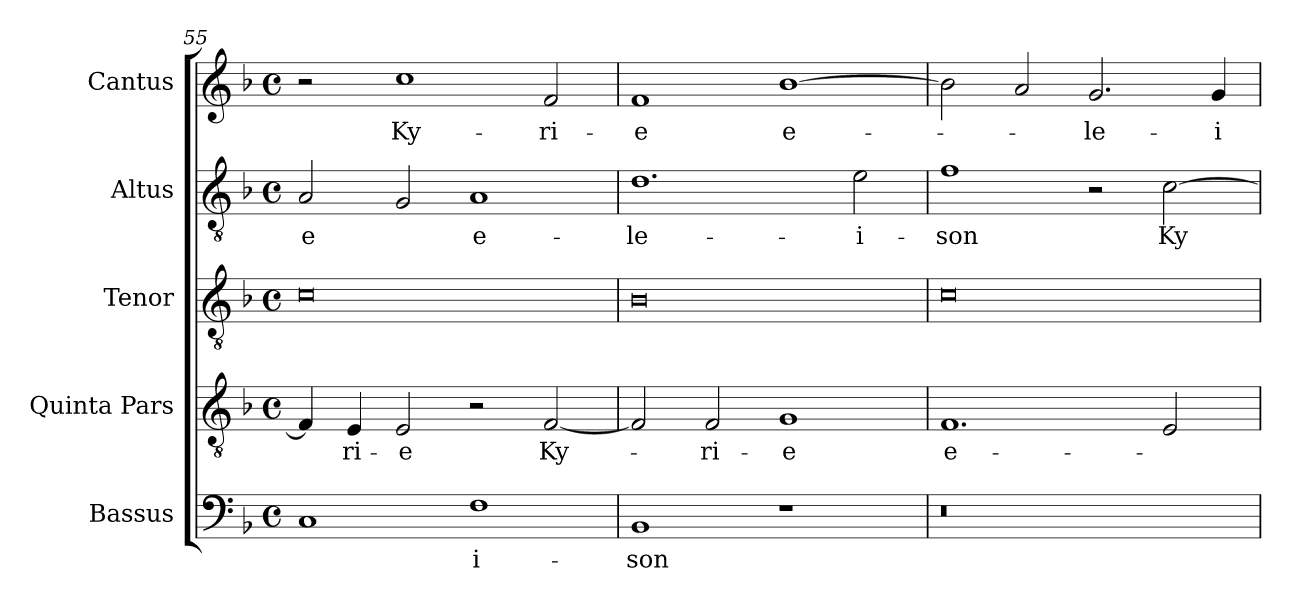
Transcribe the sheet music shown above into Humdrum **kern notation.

**kern	**text	**kern	**text	**kern	**kern	**text	**kern	**text
*part5	*part5	*part4	*part4	*part3	*part2	*part2	*part1	*part1
*staff5	*staff5	*staff4	*staff4	*staff3	*staff2	*staff2	*staff1	*staff1
*I"Bassus	*	*I"Quinta Pars	*	*I"Tenor	*I"Altus	*	*I"Cantus	*
*I'B.	*	*I'Q.P.	*	*I'T.	*I'A.	*	*I'C.	*
*clefF4	*	*clefGv2	*	*clefGv2	*clefGv2	*	*clefG2	*
*k[b-]	*	*k[b-]	*	*k[b-]	*k[b-]	*	*k[b-]	*
*F:	*	*F:	*	*F:	*F:	*	*F:	*
*M4/4	*	*M4/4	*	*M4/4	*M4/4	*	*M4/4	*
*met(c)	*	*met(c)	*	*met(c)	*met(c)	*	*met(c)	*
=55	=55	=55	=55	=55	=55	=55	=55	=55
!	!	!	!	!	!	!LO:LY:b:cj	!	!
1C	.	4F/]	.	0c	2A/	-e	2r	.
!	!	!	!LO:LY:b:cj	!	!	!	!	!
.	.	4E/	-ri-	.	.	.	.	.
!	!	!	!LO:LY:b:cj	!	!	!	!	!LO:LY:b:cj
.	.	2E/	-e	.	2G/	.	1cc	Ky-
!	!LO:LY:b:cj	!	!	!	!	!LO:LY:b:cj	!	!
1F	-i-	2r	.	.	1A	e-	.	.
!	!	!	!LO:LY:b:cj	!	!	!	!	!LO:LY:b:cj
.	.	[<2F/	Ky-	.	.	.	2f/	-ri-
=56	=56	=56	=56	=56	=56	=56	=56	=56
!	!LO:LY:b:cj	!	!	!	!	!LO:LY:b:cj	!	!LO:LY:b:cj
1BB-	-son	2F/]	.	0B-	1.d	-le-	1f	-e
!	!	!	!LO:LY:b:cj	!	!	!	!	!
.	.	2F/	-ri-	.	.	.	.	.
!	!	!	!LO:LY:b:cj	!	!	!	!	!LO:LY:b:rj
1r	.	1G	-e	.	.	.	[>1b-	e-
!	!	!	!	!	!	!LO:LY:b:cj	!	!
.	.	.	.	.	2e\	-i-	.	.
=57	=57	=57	=57	=57	=57	=57	=57	=57
!	!	!	!LO:LY:b:cj	!	!	!LO:LY:b:cj	!	!
0r	.	1.F	e-	0c	1f	-son	2b-\]	.
.	.	.	.	.	.	.	2a/	.
!	!	!	!	!	!	!	!	!LO:LY:b:cj
.	.	.	.	.	2r	.	2.g/	-le-
!	!	!	!	!	!	!LO:LY:b:cj	!	!
.	.	2E/	.	.	[>2c\	Ky-	.	.
!	!	!	!	!	!	!	!	!LO:LY:b:cj
.	.	.	.	.	.	.	4g/	-i-
=	=	=	=	=	=	=	=	=
*-	*-	*-	*-	*-	*-	*-	*-	*-
